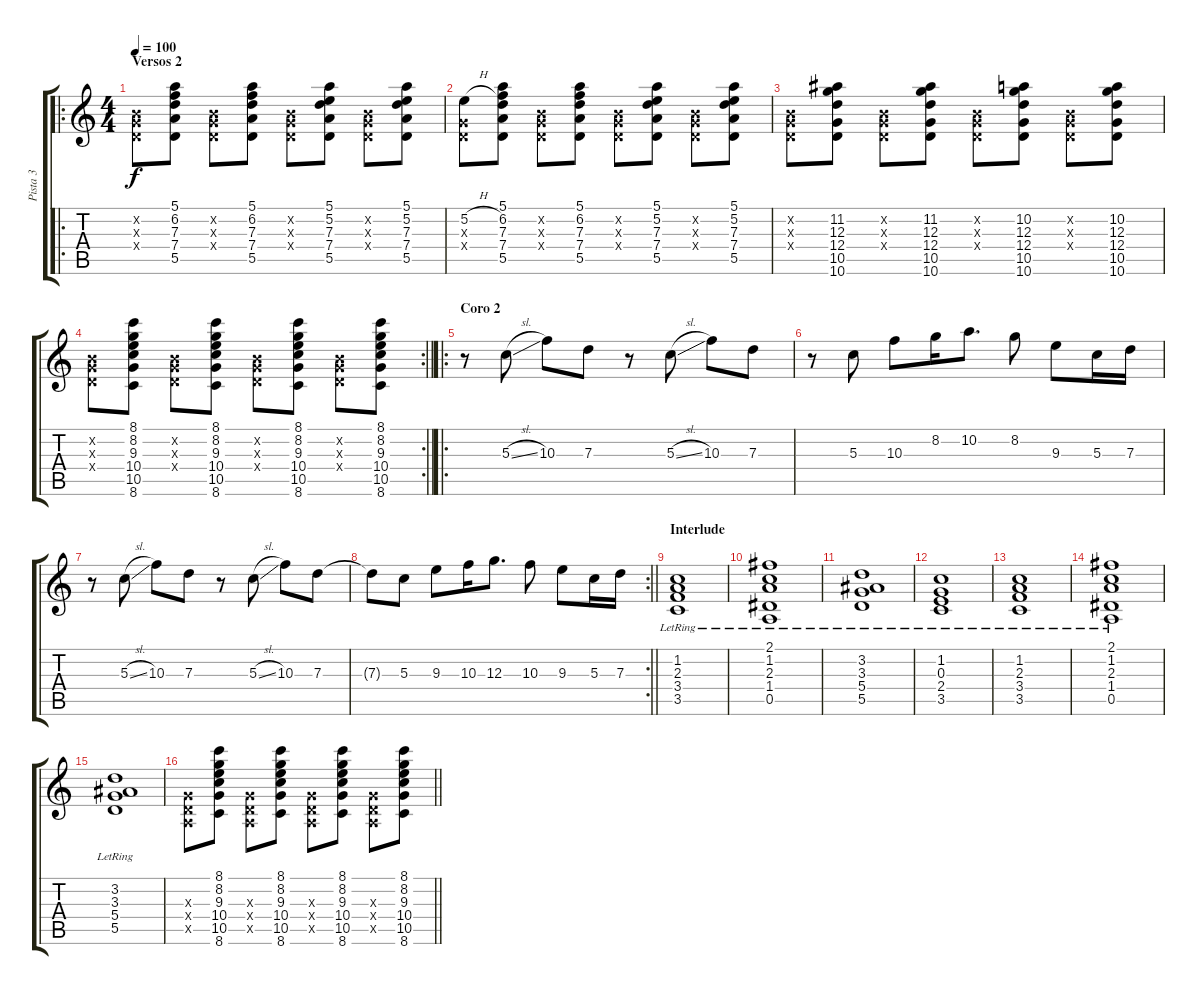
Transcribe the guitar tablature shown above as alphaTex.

\track ("Pista 3" "Pista 3") {instrument overdrivenguitar}
\staff {score tabs}
\tuning (E4 B3 G3 D3 A2 E2) {hide}
\ro
\ts (4 4)
\section ("" "Versos 2")
\tempo 100
\clef g2
\ks c
(0.2{x} 0.3{x} 0.4{x}).8{dy f} (5.1 6.2 7.3 7.4 5.5).8 (0.2{x} 0.3{x} 0.4{x}).8 (5.1 6.2 7.3 7.4 5.5).8 (0.2{x} 0.3{x} 0.4{x}).8 (5.1 5.2 7.3 7.4 5.5).8 (0.2{x} 0.3{x} 0.4{x}).8 (5.1 5.2 7.3 7.4 5.5).8 |
(5.2{h} 0.3{x} 0.4{x}).8 (5.1 6.2 7.3 7.4 5.5).8 (0.2{x} 0.3{x} 0.4{x}).8 (5.1 6.2 7.3 7.4 5.5).8 (0.2{x} 0.3{x} 0.4{x}).8 (5.1 5.2 7.3 7.4 5.5).8 (0.2{x} 0.3{x} 0.4{x}).8 (5.1 5.2 7.3 7.4 5.5).8 |
(0.2{x} 0.3{x} 0.4{x}).8 (11.2 12.3 12.4 10.5 10.6).8 (0.2{x} 0.3{x} 0.4{x}).8 (11.2 12.3 12.4 10.5 10.6).8 (0.2{x} 0.3{x} 0.4{x}).8 (10.2 12.3 12.4 10.5 10.6).8 (0.2{x} 0.3{x} 0.4{x}).8 (10.2 12.3 12.4 10.5 10.6).8 |
\rc 2
\barLineRight lightlight
(0.2{x} 0.3{x} 0.4{x}).8 (8.1 8.2 9.3 10.4 10.5 8.6).8 (0.2{x} 0.3{x} 0.4{x}).8 (8.1 8.2 9.3 10.4 10.5 8.6).8 (0.2{x} 0.3{x} 0.4{x}).8 (8.1 8.2 9.3 10.4 10.5 8.6).8 (0.2{x} 0.3{x} 0.4{x}).8 (8.1 8.2 9.3 10.4 10.5 8.6).8 |
\ro
\section ("" "Coro 2")
r.8 5.3{sl}.8 10.3.8 7.3.8 r.8 5.3{sl}.8 10.3.8 7.3.8 |
r.8 5.3.8 10.3.8 8.2.16 10.2.8{d} 8.2.8 9.3.8 5.3.16 7.3.16 |
r.8 5.3{sl}.8 10.3.8 7.3.8 r.8 5.3{sl}.8 10.3.8 7.3.8 |
\rc 2
\barLineRight lightlight
7.3{t}.8 5.3.8 9.3.8 10.3.16 12.3.8{d} 10.3.8 9.3.8 5.3.16 7.3.16 |
\section ("" "Interlude")
(1.2 2.3 3.4{lr} 3.5).1{instrument electricguitarclean} |
(2.1{lr} 1.2{lr} 2.3{lr} 1.4{lr} 0.5{lr}).1 |
(3.2{lr} 3.3{lr} 5.4{lr} 5.5{lr}).1 |
(1.2{lr} 0.3{lr} 2.4{lr} 3.5{lr}).1 |
(1.2{lr} 2.3{lr} 3.4{lr} 3.5{lr}).1 |
(2.1{lr} 1.2{lr} 2.3{lr} 1.4{lr} 0.5{lr}).1 |
(3.2{lr} 3.3{lr} 5.4{lr} 5.5{lr}).1 |
\barLineRight lightlight
(0.3{x} 0.4{x} 0.5{x}).8{instrument overdrivenguitar} (8.1 8.2 9.3 10.4 10.5 8.6).8 (0.3{x} 0.4{x} 0.5{x}).8 (8.1 8.2 9.3 10.4 10.5 8.6).8 (0.3{x} 0.4{x} 0.5{x}).8 (8.1 8.2 9.3 10.4 10.5 8.6).8 (0.3{x} 0.4{x} 0.5{x}).8 (8.1 8.2 9.3 10.4 10.5 8.6).8
